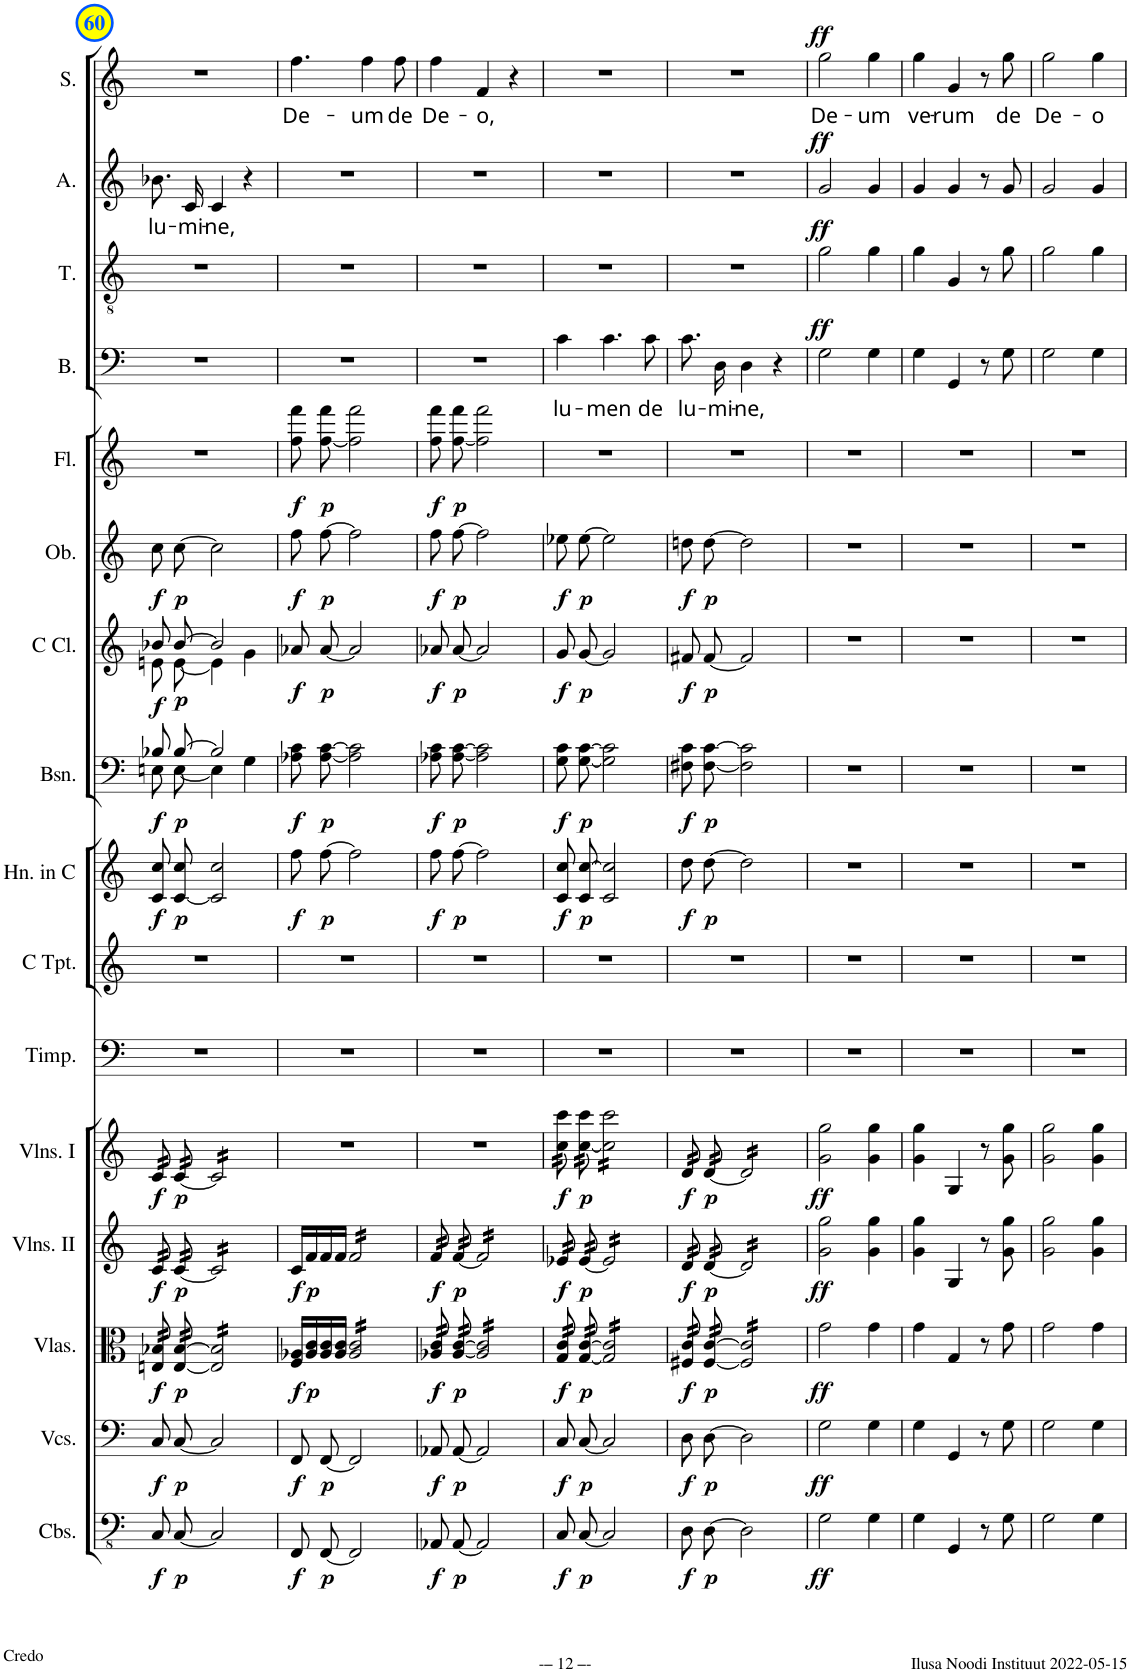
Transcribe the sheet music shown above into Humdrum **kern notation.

**kern	**dynam	**kern	**dynam	**kern	**dynam	**kern	**dynam	**kern	**dynam	**kern	**kern	**kern	**dynam	**kern	**dynam	**kern	**dynam	**kern	**dynam	**kern	**dynam	**kern	**text	**dynam	**kern	**dynam	**kern	**text	**dynam	**kern	**text	**dynam
*part16	*part16	*part15	*part15	*part14	*part14	*part13	*part13	*part12	*part12	*part11	*part10	*part9	*part9	*part8	*part8	*part7	*part7	*part6	*part6	*part5	*part5	*part4	*part4	*part4	*part3	*part3	*part2	*part2	*part2	*part1	*part1	*part1
*staff16	*staff16	*staff15	*staff15	*staff14	*staff14	*staff13	*staff13	*staff12	*staff12	*staff11	*staff10	*staff9	*staff9	*staff8	*staff8	*staff7	*staff7	*staff6	*staff6	*staff5	*staff5	*staff4	*staff4	*staff4	*staff3	*staff3	*staff2	*staff2	*staff2	*staff1	*staff1	*staff1
*I"Contrabasses	*	*I"Violoncellos	*	*I"Violas	*	*I"Violins II	*	*I"Violins I	*	*I"Timpani	*I"C Trumpet	*I"Horn in C	*	*I"Bassoon	*	*I"C Clarinet	*	*I"Oboe	*	*I"Flute	*	*I"Bass	*	*	*I"Tenor	*	*I"Alto	*	*	*I"Soprano	*	*
*I'Cbs.	*	*I'Vcs.	*	*I'Vlas.	*	*I'Vlns. II	*	*I'Vlns. I	*	*I'Timp.	*I'C Tpt.	*I'Hn. in C	*	*I'Bsn.	*	*I'C Cl.	*	*I'Ob.	*	*I'Fl.	*	*I'B.	*	*	*I'T.	*	*I'A.	*	*	*I'S.	*	*
!!LO:PB:g=z
*clefFv4	*	*clefF4	*	*clefC3	*	*clefG2	*	*clefG2	*	*clefF4	*clefG2	*clefG2	*	*clefF4	*	*clefG2	*	*clefG2	*	*clefG2	*	*clefF4	*	*	*clefGv2	*	*clefG2	*	*	*clefG2	*	*
*	*	*	*	*	*	*	*	*	*	*	*	*Trd4c7	*	*	*	*Trd1c2	*	*	*	*	*	*	*	*	*	*	*	*	*	*	*	*
*k[]	*	*k[]	*	*k[]	*	*k[]	*	*k[]	*	*k[]	*k[]	*k[]	*	*k[]	*	*k[]	*	*k[]	*	*k[]	*	*k[]	*	*	*k[]	*	*k[]	*	*	*k[]	*	*
*M3/4	*	*M3/4	*	*M3/4	*	*M3/4	*	*M3/4	*	*M3/4	*M3/4	*M3/4	*	*M3/4	*	*M3/4	*	*M3/4	*	*M3/4	*	*M3/4	*	*	*M3/4	*	*M3/4	*	*	*M3/4	*	*
=60	=60	=60	=60	=60	=60	=60	=60	=60	=60	=60	=60	=60	=60	=60	=60	=60	=60	=60	=60	=60	=60	=60	=60	=60	=60	=60	=60	=60	=60	=60	=60	=60
*	*	*	*	*	*	*	*	*	*	*	*	*	*	*^	*	*^	*	*	*	*	*	*	*	*	*	*	*	*	*	*	*	*
!	!LO:DY:b	!	!LO:DY:b	!	!LO:DY:b	!	!LO:DY:b	!	!LO:DY:b	!	!	!	!LO:DY:b	!	!	!LO:DY:b	!	!	!LO:DY:b	!	!LO:DY:b	!	!	!	!	!	!	!	!	!LO:LY:b	!	!	!	!
*	*	*	*	*tremolo	*	*	*	*	*	*	*	*	*	*	*	*	*	*	*	*	*	*	*	*	*	*	*	*	*	*	*	*	*	*
*	*	*	*	*	*	*tremolo	*	*	*	*	*	*	*	*	*	*	*	*	*	*	*	*	*	*	*	*	*	*	*	*	*	*	*	*
*	*	*	*	*	*	*	*	*tremolo	*	*	*	*	*	*	*	*	*	*	*	*	*	*	*	*	*	*	*	*	*	*	*	*	*	*
8CC/L	f	8C/L	f	32En/ 32B-X/	f	32c/	f	32c/LLL	f	2.r	2.r	8c/ 8cc/L	f	8B-X/L	8En\L	f	8b-X/L	8en\L	f	8cc\L	f	2.r	.	2.r	.	.	2.r	.	8.b-X/L	lu-	.	2.r	.	.
.	.	.	.	32En/ 32B-X/	.	32c/	.	32c/	.	.	.	.	.	.	.	.	.	.	.	.	.	.	.	.	.	.	.	.	.	.	.	.	.	.
.	.	.	.	32En/ 32B-X/	.	32c/	.	32c/	.	.	.	.	.	.	.	.	.	.	.	.	.	.	.	.	.	.	.	.	.	.	.	.	.	.
.	.	.	.	32En/ 32B-X/	.	32c/	.	32c/	.	.	.	.	.	.	.	.	.	.	.	.	.	.	.	.	.	.	.	.	.	.	.	.	.	.
!	!LO:DY:b	!	!LO:DY:b	!	!LO:DY:b	!	!LO:DY:b	!	!LO:DY:b	!	!	!	!LO:DY:b	!	!	!LO:DY:b	!	!	!LO:DY:b	!	!LO:DY:b	!	!	!	!	!	!	!	!	!	!	!	!	!
[8CC/J	p	[8C/J	p	[32E/ [32B-/	p	[32c/	p	[32c/	p	.	.	[8c/ 8cc/J	p	[8B-/J	[8E\J	p	[8b-/J	[8e\J	p	[8cc\J	p	.	.	.	.	.	.	.	.	.	.	.	.	.
.	.	.	.	32E/ 32B-/	.	32c/	.	32c/	.	.	.	.	.	.	.	.	.	.	.	.	.	.	.	.	.	.	.	.	.	.	.	.	.	.
!	!	!	!	!	!	!	!	!	!	!	!	!	!	!	!	!	!	!	!	!	!	!	!	!	!	!	!	!	!	!LO:LY:b	!	!	!	!
.	.	.	.	32E/ 32B-/	.	32c/	.	32c/	.	.	.	.	.	.	.	.	.	.	.	.	.	.	.	.	.	.	.	.	16c/Jk	-mi-	.	.	.	.
.	.	.	.	32E/ 32B-/	.	32c/	.	32c/JJJ	.	.	.	.	.	.	.	.	.	.	.	.	.	.	.	.	.	.	.	.	.	.	.	.	.	.
!	!	!	!	!	!	!	!	!	!	!	!	!	!	!	!	!	!	!	!	!	!	!	!	!	!	!	!	!	!	!LO:LY:b	!	!	!	!
2CC/]	.	2C/]	.	16E/] 16B-/]LL	.	16c/]LL	.	16c/]LL	.	.	.	2c/] 2cc/	.	2B-/]	4E\]	.	2b-/]	4e\]	.	2cc\]	.	.	.	.	.	.	.	.	4c/	-ne,	.	.	.	.
.	.	.	.	16E/ 16B-/	.	16c/	.	16c/	.	.	.	.	.	.	.	.	.	.	.	.	.	.	.	.	.	.	.	.	.	.	.	.	.	.
.	.	.	.	16E/ 16B-/	.	16c/	.	16c/	.	.	.	.	.	.	.	.	.	.	.	.	.	.	.	.	.	.	.	.	.	.	.	.	.	.
.	.	.	.	16E/ 16B-/	.	16c/	.	16c/	.	.	.	.	.	.	.	.	.	.	.	.	.	.	.	.	.	.	.	.	.	.	.	.	.	.
.	.	.	.	16E/ 16B-/	.	16c/	.	16c/	.	.	.	.	.	.	4G\	.	.	4g\	.	.	.	.	.	.	.	.	.	.	4r	.	.	.	.	.
.	.	.	.	16E/ 16B-/	.	16c/	.	16c/	.	.	.	.	.	.	.	.	.	.	.	.	.	.	.	.	.	.	.	.	.	.	.	.	.	.
.	.	.	.	16E/ 16B-/	.	16c/	.	16c/	.	.	.	.	.	.	.	.	.	.	.	.	.	.	.	.	.	.	.	.	.	.	.	.	.	.
.	.	.	.	16E/ 16B-/JJ	.	16c/JJ	.	16c/JJ	.	.	.	.	.	.	.	.	.	.	.	.	.	.	.	.	.	.	.	.	.	.	.	.	.	.
*	*	*	*	*	*	*Xtremolo	*	*	*	*	*	*	*	*	*	*	*	*	*	*	*	*	*	*	*	*	*	*	*	*	*	*	*	*
*	*	*	*	*Xtremolo	*	*	*	*	*	*	*	*	*	*	*	*	*	*	*	*	*	*	*	*	*	*	*	*	*	*	*	*	*	*
=61	=61	=61	=61	=61	=61	=61	=61	=61	=61	=61	=61	=61	=61	=61	=61	=61	=61	=61	=61	=61	=61	=61	=61	=61	=61	=61	=61	=61	=61	=61	=61	=61	=61	=61
!	!LO:DY:b	!	!LO:DY:b	!	!LO:DY:b	!	!LO:DY:b	!	!	!	!	!	!LO:DY:b	!	!	!LO:DY:b	!	!	!LO:DY:b	!	!LO:DY:b	!	!LO:DY:b	!	!	!	!	!	!	!	!	!	!LO:LY:b	!
*	*	*	*	*	*	*	*	*	*	*	*	*	*	*v	*v	*	*	*	*	*	*	*	*	*	*	*	*	*	*	*	*	*	*	*
*	*	*	*	*	*	*	*	*	*	*	*	*	*	*	*	*v	*v	*	*	*	*	*	*	*	*	*	*	*	*	*	*	*	*
8FFF/L	f	8FF/L	f	16F/ 16A-X/LL	f	16c/LL	f	2.r	.	2.r	2.r	8ff\L	f	8A-X\ 8c\L	f	8a-X/L	f	8ff\L	f	8ff\ 8fff\L	f	2.r	.	.	2.r	.	2.r	.	.	4.ff\	De-	.
!	!	!	!	!	!LO:DY:b	!	!LO:DY:b	!	!	!	!	!	!	!	!	!	!	!	!	!	!	!	!	!	!	!	!	!	!	!	!	!
.	.	.	.	16A-/ 16c/	p	16f/	p	.	.	.	.	.	.	.	.	.	.	.	.	.	.	.	.	.	.	.	.	.	.	.	.	.
!	!LO:DY:b	!	!LO:DY:b	!	!	!	!	!	!	!	!	!	!LO:DY:b	!	!LO:DY:b	!	!LO:DY:b	!	!LO:DY:b	!	!LO:DY:b	!	!	!	!	!	!	!	!	!	!	!
[8FFF/J	p	[8FF/J	p	16A-/ 16c/	.	16f/	.	.	.	.	.	[8ff\J	p	[8A-\ [8c\J	p	[8a-/J	p	[8ff\J	p	[8ff\ 8fff\J	p	.	.	.	.	.	.	.	.	.	.	.
.	.	.	.	16A-/ 16c/JJ	.	16f/JJ	.	.	.	.	.	.	.	.	.	.	.	.	.	.	.	.	.	.	.	.	.	.	.	.	.	.
*	*	*	*	*tremolo	*	*	*	*	*	*	*	*	*	*	*	*	*	*	*	*	*	*	*	*	*	*	*	*	*	*	*	*
*	*	*	*	*	*	*tremolo	*	*	*	*	*	*	*	*	*	*	*	*	*	*	*	*	*	*	*	*	*	*	*	*	*	*
2FFF/]	.	2FF/]	.	16A-/ 16c/LL	.	16f/LL	.	.	.	.	.	2ff\]	.	2A-\] 2c\]	.	2a-/]	.	2ff\]	.	2ff\] 2fff\	.	.	.	.	.	.	.	.	.	.	.	.
.	.	.	.	16A-/ 16c/	.	16f/	.	.	.	.	.	.	.	.	.	.	.	.	.	.	.	.	.	.	.	.	.	.	.	.	.	.
!	!	!	!	!	!	!	!	!	!	!	!	!	!	!	!	!	!	!	!	!	!	!	!	!	!	!	!	!	!	!	!LO:LY:b	!
.	.	.	.	16A-/ 16c/	.	16f/	.	.	.	.	.	.	.	.	.	.	.	.	.	.	.	.	.	.	.	.	.	.	.	4ff\	-um	.
.	.	.	.	16A-/ 16c/	.	16f/	.	.	.	.	.	.	.	.	.	.	.	.	.	.	.	.	.	.	.	.	.	.	.	.	.	.
.	.	.	.	16A-/ 16c/	.	16f/	.	.	.	.	.	.	.	.	.	.	.	.	.	.	.	.	.	.	.	.	.	.	.	.	.	.
.	.	.	.	16A-/ 16c/	.	16f/	.	.	.	.	.	.	.	.	.	.	.	.	.	.	.	.	.	.	.	.	.	.	.	.	.	.
!	!	!	!	!	!	!	!	!	!	!	!	!	!	!	!	!	!	!	!	!	!	!	!	!	!	!	!	!	!	!	!LO:LY:b	!
.	.	.	.	16A-/ 16c/	.	16f/	.	.	.	.	.	.	.	.	.	.	.	.	.	.	.	.	.	.	.	.	.	.	.	8ff\	de	.
.	.	.	.	16A-/ 16c/JJ	.	16f/JJ	.	.	.	.	.	.	.	.	.	.	.	.	.	.	.	.	.	.	.	.	.	.	.	.	.	.
=62	=62	=62	=62	=62	=62	=62	=62	=62	=62	=62	=62	=62	=62	=62	=62	=62	=62	=62	=62	=62	=62	=62	=62	=62	=62	=62	=62	=62	=62	=62	=62	=62
!	!LO:DY:b	!	!LO:DY:b	!	!LO:DY:b	!	!LO:DY:b	!	!	!	!	!	!LO:DY:b	!	!LO:DY:b	!	!LO:DY:b	!	!LO:DY:b	!	!LO:DY:b	!	!	!	!	!	!	!	!	!	!LO:LY:b	!
8AAA-X/L	f	8AA-X/L	f	32A-X/ 32c/	f	32f/	f	2.r	.	2.r	2.r	8ff\L	f	8A-X\ 8c\L	f	8a-X/L	f	8ff\L	f	8ff\ 8fff\L	f	2.r	.	.	2.r	.	2.r	.	.	4ff\	De-	.
.	.	.	.	32A-X/ 32c/	.	32f/	.	.	.	.	.	.	.	.	.	.	.	.	.	.	.	.	.	.	.	.	.	.	.	.	.	.
.	.	.	.	32A-X/ 32c/	.	32f/	.	.	.	.	.	.	.	.	.	.	.	.	.	.	.	.	.	.	.	.	.	.	.	.	.	.
.	.	.	.	32A-X/ 32c/	.	32f/	.	.	.	.	.	.	.	.	.	.	.	.	.	.	.	.	.	.	.	.	.	.	.	.	.	.
!	!LO:DY:b	!	!LO:DY:b	!	!LO:DY:b	!	!LO:DY:b	!	!	!	!	!	!LO:DY:b	!	!LO:DY:b	!	!LO:DY:b	!	!LO:DY:b	!	!LO:DY:b	!	!	!	!	!	!	!	!	!	!	!
[8AAA-/J	p	[8AA-/J	p	[32A-/ [32c/	p	[32f/	p	.	.	.	.	[8ff\J	p	[8A-\ [8c\J	p	[8a-/J	p	[8ff\J	p	[8ff\ 8fff\J	p	.	.	.	.	.	.	.	.	.	.	.
.	.	.	.	32A-/ 32c/	.	32f/	.	.	.	.	.	.	.	.	.	.	.	.	.	.	.	.	.	.	.	.	.	.	.	.	.	.
.	.	.	.	32A-/ 32c/	.	32f/	.	.	.	.	.	.	.	.	.	.	.	.	.	.	.	.	.	.	.	.	.	.	.	.	.	.
.	.	.	.	32A-/ 32c/	.	32f/	.	.	.	.	.	.	.	.	.	.	.	.	.	.	.	.	.	.	.	.	.	.	.	.	.	.
!	!	!	!	!	!	!	!	!	!	!	!	!	!	!	!	!	!	!	!	!	!	!	!	!	!	!	!	!	!	!	!LO:LY:b	!
2AAA-/]	.	2AA-/]	.	16A-/] 16c/]LL	.	16f/]LL	.	.	.	.	.	2ff\]	.	2A-\] 2c\]	.	2a-/]	.	2ff\]	.	2ff\] 2fff\	.	.	.	.	.	.	.	.	.	4f/	-o,	.
.	.	.	.	16A-/ 16c/	.	16f/	.	.	.	.	.	.	.	.	.	.	.	.	.	.	.	.	.	.	.	.	.	.	.	.	.	.
.	.	.	.	16A-/ 16c/	.	16f/	.	.	.	.	.	.	.	.	.	.	.	.	.	.	.	.	.	.	.	.	.	.	.	.	.	.
.	.	.	.	16A-/ 16c/	.	16f/	.	.	.	.	.	.	.	.	.	.	.	.	.	.	.	.	.	.	.	.	.	.	.	.	.	.
.	.	.	.	16A-/ 16c/	.	16f/	.	.	.	.	.	.	.	.	.	.	.	.	.	.	.	.	.	.	.	.	.	.	.	4r	.	.
.	.	.	.	16A-/ 16c/	.	16f/	.	.	.	.	.	.	.	.	.	.	.	.	.	.	.	.	.	.	.	.	.	.	.	.	.	.
.	.	.	.	16A-/ 16c/	.	16f/	.	.	.	.	.	.	.	.	.	.	.	.	.	.	.	.	.	.	.	.	.	.	.	.	.	.
.	.	.	.	16A-/ 16c/JJ	.	16f/JJ	.	.	.	.	.	.	.	.	.	.	.	.	.	.	.	.	.	.	.	.	.	.	.	.	.	.
=63	=63	=63	=63	=63	=63	=63	=63	=63	=63	=63	=63	=63	=63	=63	=63	=63	=63	=63	=63	=63	=63	=63	=63	=63	=63	=63	=63	=63	=63	=63	=63	=63
!	!LO:DY:b	!	!LO:DY:b	!	!LO:DY:b	!	!LO:DY:b	!	!LO:DY:b	!	!	!	!LO:DY:b	!	!LO:DY:b	!	!LO:DY:b	!	!LO:DY:b	!	!	!	!LO:LY:b	!	!	!	!	!	!	!	!	!
8CC/L	f	8C/L	f	32G/ 32c/	f	32e-X/	f	32cc\ 32ccc\LLL	f	2.r	2.r	8c/ 8cc/L	f	8G\ 8c\L	f	8g/L	f	8ee-X\L	f	2.r	.	4c\	lu-	.	2.r	.	2.r	.	.	2.r	.	.
.	.	.	.	32G/ 32c/	.	32e-X/	.	32cc\ 32ccc\	.	.	.	.	.	.	.	.	.	.	.	.	.	.	.	.	.	.	.	.	.	.	.	.
.	.	.	.	32G/ 32c/	.	32e-X/	.	32cc\ 32ccc\	.	.	.	.	.	.	.	.	.	.	.	.	.	.	.	.	.	.	.	.	.	.	.	.
.	.	.	.	32G/ 32c/	.	32e-X/	.	32cc\ 32ccc\	.	.	.	.	.	.	.	.	.	.	.	.	.	.	.	.	.	.	.	.	.	.	.	.
!	!LO:DY:b	!	!LO:DY:b	!	!LO:DY:b	!	!LO:DY:b	!	!LO:DY:b	!	!	!	!LO:DY:b	!	!LO:DY:b	!	!LO:DY:b	!	!LO:DY:b	!	!	!	!	!	!	!	!	!	!	!	!	!
[8CC/J	p	[8C/J	p	[32G/ [32c/	p	[32e-/	p	[32cc\ 32ccc\	p	.	.	8c/ [8cc/J	p	[8G\ [8c\J	p	[8g/J	p	[8ee-\J	p	.	.	.	.	.	.	.	.	.	.	.	.	.
.	.	.	.	32G/ 32c/	.	32e-/	.	32cc\ 32ccc\	.	.	.	.	.	.	.	.	.	.	.	.	.	.	.	.	.	.	.	.	.	.	.	.
.	.	.	.	32G/ 32c/	.	32e-/	.	32cc\ 32ccc\	.	.	.	.	.	.	.	.	.	.	.	.	.	.	.	.	.	.	.	.	.	.	.	.
.	.	.	.	32G/ 32c/	.	32e-/	.	32cc\ 32ccc\JJJ	.	.	.	.	.	.	.	.	.	.	.	.	.	.	.	.	.	.	.	.	.	.	.	.
!	!	!	!	!	!	!	!	!	!	!	!	!	!	!	!	!	!	!	!	!	!	!	!LO:LY:b	!	!	!	!	!	!	!	!	!
2CC/]	.	2C/]	.	16G/] 16c/]LL	.	16e-/]LL	.	16cc\] 16ccc\LL	.	.	.	2c/ 2cc/]	.	2G\] 2c\]	.	2g/]	.	2ee-\]	.	.	.	4.c\	-men	.	.	.	.	.	.	.	.	.
.	.	.	.	16G/ 16c/	.	16e-/	.	16cc\ 16ccc\	.	.	.	.	.	.	.	.	.	.	.	.	.	.	.	.	.	.	.	.	.	.	.	.
.	.	.	.	16G/ 16c/	.	16e-/	.	16cc\ 16ccc\	.	.	.	.	.	.	.	.	.	.	.	.	.	.	.	.	.	.	.	.	.	.	.	.
.	.	.	.	16G/ 16c/	.	16e-/	.	16cc\ 16ccc\	.	.	.	.	.	.	.	.	.	.	.	.	.	.	.	.	.	.	.	.	.	.	.	.
.	.	.	.	16G/ 16c/	.	16e-/	.	16cc\ 16ccc\	.	.	.	.	.	.	.	.	.	.	.	.	.	.	.	.	.	.	.	.	.	.	.	.
.	.	.	.	16G/ 16c/	.	16e-/	.	16cc\ 16ccc\	.	.	.	.	.	.	.	.	.	.	.	.	.	.	.	.	.	.	.	.	.	.	.	.
!	!	!	!	!	!	!	!	!	!	!	!	!	!	!	!	!	!	!	!	!	!	!	!LO:LY:b	!	!	!	!	!	!	!	!	!
.	.	.	.	16G/ 16c/	.	16e-/	.	16cc\ 16ccc\	.	.	.	.	.	.	.	.	.	.	.	.	.	8c\	de	.	.	.	.	.	.	.	.	.
.	.	.	.	16G/ 16c/JJ	.	16e-/JJ	.	16cc\ 16ccc\JJ	.	.	.	.	.	.	.	.	.	.	.	.	.	.	.	.	.	.	.	.	.	.	.	.
=64	=64	=64	=64	=64	=64	=64	=64	=64	=64	=64	=64	=64	=64	=64	=64	=64	=64	=64	=64	=64	=64	=64	=64	=64	=64	=64	=64	=64	=64	=64	=64	=64
!	!LO:DY:b	!	!LO:DY:b	!	!LO:DY:b	!	!LO:DY:b	!	!LO:DY:b	!	!	!	!LO:DY:b	!	!LO:DY:b	!	!LO:DY:b	!	!LO:DY:b	!	!	!	!LO:LY:b	!	!	!	!	!	!	!	!	!
8DD\L	f	8D\L	f	32F#X/ 32c/	f	32d/	f	32d/LLL	f	2.r	2.r	8dd\L	f	8F#X\ 8c\L	f	8f#X/L	f	8ddn\L	f	2.r	.	8.c\L	lu-	.	2.r	.	2.r	.	.	2.r	.	.
.	.	.	.	32F#X/ 32c/	.	32d/	.	32d/	.	.	.	.	.	.	.	.	.	.	.	.	.	.	.	.	.	.	.	.	.	.	.	.
.	.	.	.	32F#X/ 32c/	.	32d/	.	32d/	.	.	.	.	.	.	.	.	.	.	.	.	.	.	.	.	.	.	.	.	.	.	.	.
.	.	.	.	32F#X/ 32c/	.	32d/	.	32d/	.	.	.	.	.	.	.	.	.	.	.	.	.	.	.	.	.	.	.	.	.	.	.	.
!	!LO:DY:b	!	!LO:DY:b	!	!LO:DY:b	!	!LO:DY:b	!	!LO:DY:b	!	!	!	!LO:DY:b	!	!LO:DY:b	!	!LO:DY:b	!	!LO:DY:b	!	!	!	!	!	!	!	!	!	!	!	!	!
[8DD\J	p	[8D\J	p	[32F#/ [32c/	p	[32d/	p	[32d/	p	.	.	[8dd\J	p	[8F#\ [8c\J	p	[8f#/J	p	[8dd\J	p	.	.	.	.	.	.	.	.	.	.	.	.	.
.	.	.	.	32F#/ 32c/	.	32d/	.	32d/	.	.	.	.	.	.	.	.	.	.	.	.	.	.	.	.	.	.	.	.	.	.	.	.
!	!	!	!	!	!	!	!	!	!	!	!	!	!	!	!	!	!	!	!	!	!	!	!LO:LY:b	!	!	!	!	!	!	!	!	!
.	.	.	.	32F#/ 32c/	.	32d/	.	32d/	.	.	.	.	.	.	.	.	.	.	.	.	.	16D\Jk	-mi-	.	.	.	.	.	.	.	.	.
.	.	.	.	32F#/ 32c/	.	32d/	.	32d/JJJ	.	.	.	.	.	.	.	.	.	.	.	.	.	.	.	.	.	.	.	.	.	.	.	.
!	!	!	!	!	!	!	!	!	!	!	!	!	!	!	!	!	!	!	!	!	!	!	!LO:LY:b	!	!	!	!	!	!	!	!	!
2DD\]	.	2D\]	.	16F#/] 16c/]LL	.	16d/]LL	.	16d/]LL	.	.	.	2dd\]	.	2F#\] 2c\]	.	2f#/]	.	2dd\]	.	.	.	4D\	-ne,	.	.	.	.	.	.	.	.	.
.	.	.	.	16F#/ 16c/	.	16d/	.	16d/	.	.	.	.	.	.	.	.	.	.	.	.	.	.	.	.	.	.	.	.	.	.	.	.
.	.	.	.	16F#/ 16c/	.	16d/	.	16d/	.	.	.	.	.	.	.	.	.	.	.	.	.	.	.	.	.	.	.	.	.	.	.	.
.	.	.	.	16F#/ 16c/	.	16d/	.	16d/	.	.	.	.	.	.	.	.	.	.	.	.	.	.	.	.	.	.	.	.	.	.	.	.
.	.	.	.	16F#/ 16c/	.	16d/	.	16d/	.	.	.	.	.	.	.	.	.	.	.	.	.	4r	.	.	.	.	.	.	.	.	.	.
.	.	.	.	16F#/ 16c/	.	16d/	.	16d/	.	.	.	.	.	.	.	.	.	.	.	.	.	.	.	.	.	.	.	.	.	.	.	.
.	.	.	.	16F#/ 16c/	.	16d/	.	16d/	.	.	.	.	.	.	.	.	.	.	.	.	.	.	.	.	.	.	.	.	.	.	.	.
.	.	.	.	16F#/ 16c/JJ	.	16d/JJ	.	16d/JJ	.	.	.	.	.	.	.	.	.	.	.	.	.	.	.	.	.	.	.	.	.	.	.	.
*	*	*	*	*	*	*	*	*Xtremolo	*	*	*	*	*	*	*	*	*	*	*	*	*	*	*	*	*	*	*	*	*	*	*	*
*	*	*	*	*	*	*Xtremolo	*	*	*	*	*	*	*	*	*	*	*	*	*	*	*	*	*	*	*	*	*	*	*	*	*	*
*	*	*	*	*Xtremolo	*	*	*	*	*	*	*	*	*	*	*	*	*	*	*	*	*	*	*	*	*	*	*	*	*	*	*	*
=65	=65	=65	=65	=65	=65	=65	=65	=65	=65	=65	=65	=65	=65	=65	=65	=65	=65	=65	=65	=65	=65	=65	=65	=65	=65	=65	=65	=65	=65	=65	=65	=65
!	!LO:DY:b	!	!LO:DY:b	!	!LO:DY:b	!	!LO:DY:b	!	!LO:DY:b	!	!	!	!	!	!	!	!	!	!	!	!	!	!	!LO:DY:a	!	!LO:DY:a	!	!	!LO:DY:a	!	!LO:LY:b	!LO:DY:a
2GG\	ff	2G\	ff	2g\	ff	2g\ 2gg\	ff	2g\ 2gg\	ff	2.r	2.r	2.r	.	2.r	.	2.r	.	2.r	.	2.r	.	2G\	.	ff	2g\	ff	2g/	.	ff	2gg\	De-	ff
!	!	!	!	!	!	!	!	!	!	!	!	!	!	!	!	!	!	!	!	!	!	!	!	!	!	!	!	!	!	!	!LO:LY:b	!
4GG\	.	4G\	.	4g\	.	4g\ 4gg\	.	4g\ 4gg\	.	.	.	.	.	.	.	.	.	.	.	.	.	4G\	.	.	4g\	.	4g/	.	.	4gg\	-um	.
=66	=66	=66	=66	=66	=66	=66	=66	=66	=66	=66	=66	=66	=66	=66	=66	=66	=66	=66	=66	=66	=66	=66	=66	=66	=66	=66	=66	=66	=66	=66	=66	=66
!	!	!	!	!	!	!	!	!	!	!	!	!	!	!	!	!	!	!	!	!	!	!	!	!	!	!	!	!	!	!	!LO:LY:b	!
4GG\	.	4G\	.	4g\	.	4g\ 4gg\	.	4g\ 4gg\	.	2.r	2.r	2.r	.	2.r	.	2.r	.	2.r	.	2.r	.	4G\	.	.	4g\	.	4g/	.	.	4gg\	ve-	.
!	!	!	!	!	!	!	!	!	!	!	!	!	!	!	!	!	!	!	!	!	!	!	!	!	!	!	!	!	!	!	!LO:LY:b	!
4GGG/	.	4GG/	.	4G/	.	4G/	.	4G/	.	.	.	.	.	.	.	.	.	.	.	.	.	4GG/	.	.	4G/	.	4g/	.	.	4g/	-rum	.
8r	.	8r	.	8r	.	8r	.	8r	.	.	.	.	.	.	.	.	.	.	.	.	.	8r	.	.	8r	.	8r	.	.	8r	.	.
!	!	!	!	!	!	!	!	!	!	!	!	!	!	!	!	!	!	!	!	!	!	!	!	!	!	!	!	!	!	!	!LO:LY:b	!
8GG\	.	8G\	.	8g\	.	8g\ 8gg\	.	8g\ 8gg\	.	.	.	.	.	.	.	.	.	.	.	.	.	8G\	.	.	8g\	.	8g/	.	.	8gg\	de	.
=67	=67	=67	=67	=67	=67	=67	=67	=67	=67	=67	=67	=67	=67	=67	=67	=67	=67	=67	=67	=67	=67	=67	=67	=67	=67	=67	=67	=67	=67	=67	=67	=67
!	!	!	!	!	!	!	!	!	!	!	!	!	!	!	!	!	!	!	!	!	!	!	!	!	!	!	!	!	!	!	!LO:LY:b	!
2GG\	.	2G\	.	2g\	.	2g\ 2gg\	.	2g\ 2gg\	.	2.r	2.r	2.r	.	2.r	.	2.r	.	2.r	.	2.r	.	2G\	.	.	2g\	.	2g/	.	.	2gg\	De-	.
!	!	!	!	!	!	!	!	!	!	!	!	!	!	!	!	!	!	!	!	!	!	!	!	!	!	!	!	!	!	!	!LO:LY:b	!
4GG\	.	4G\	.	4g\	.	4g\ 4gg\	.	4g\ 4gg\	.	.	.	.	.	.	.	.	.	.	.	.	.	4G\	.	.	4g\	.	4g/	.	.	4gg\	-o	.
=	=	=	=	=	=	=	=	=	=	=	=	=	=	=	=	=	=	=	=	=	=	=	=	=	=	=	=	=	=	=	=	=
*-	*-	*-	*-	*-	*-	*-	*-	*-	*-	*-	*-	*-	*-	*-	*-	*-	*-	*-	*-	*-	*-	*-	*-	*-	*-	*-	*-	*-	*-	*-	*-	*-
